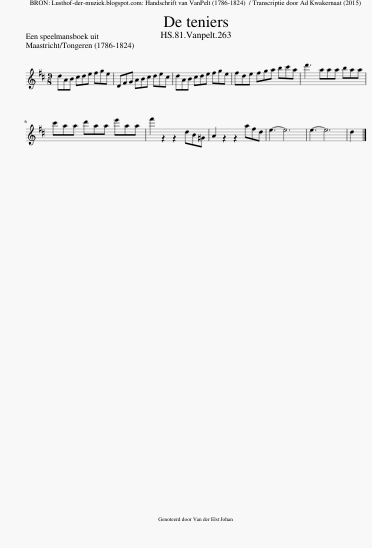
X:1
L:1/8
Q:1/4=180
M:9/8
I:linebreak $
K:D
V:1 treble
V:1
 dAB cde fge | DFG ABc dec | dAB cde fge | fde fga bc'a | d'3 aaa baa |$ %5
 c'aa d'aa e'aa | f'2 z2 z2 dB^G | A2 z2 z2 afd | e3- e6 | e3- e6 | %10
 d2 |] %11
